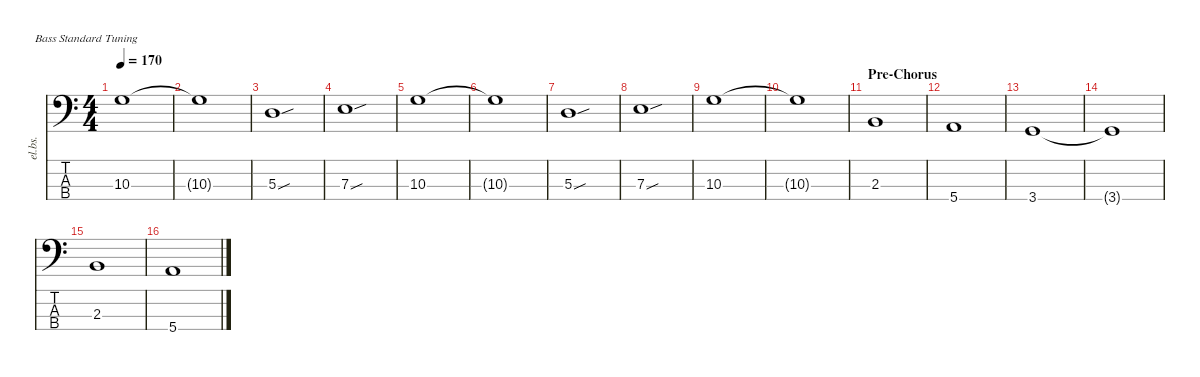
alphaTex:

\defaultSystemsLayout 4
\hideDynamics
\bracketExtendMode nobrackets
\track ("Electric Bass" "el.bs.") {defaultSystemsLayout 4 instrument electricbassfinger}
\staff {score tabs}
\tuning (G2 D2 A1 E1)
\ts (4 4)
\tempo 170
\clef f4
\ks c
10.3.1{dy mf beam Down} |
10.3{t}.1{beam Down} |
5.3{sou}.1{beam Down} |
7.3{sou}.1{beam Down} |
10.3.1{beam Down} |
10.3{t}.1{beam Down} |
5.3{sou}.1{beam Down} |
7.3{sou}.1{beam Down} |
10.3.1{beam Down} |
10.3{t}.1{beam Down} |
\section ("" "Pre-Chorus")
2.3.1{beam Up} |
5.4.1{beam Up} |
3.4.1{beam Up} |
3.4{t}.1{beam Up} |
2.3.1{beam Up} |
5.4.1{beam Up}
